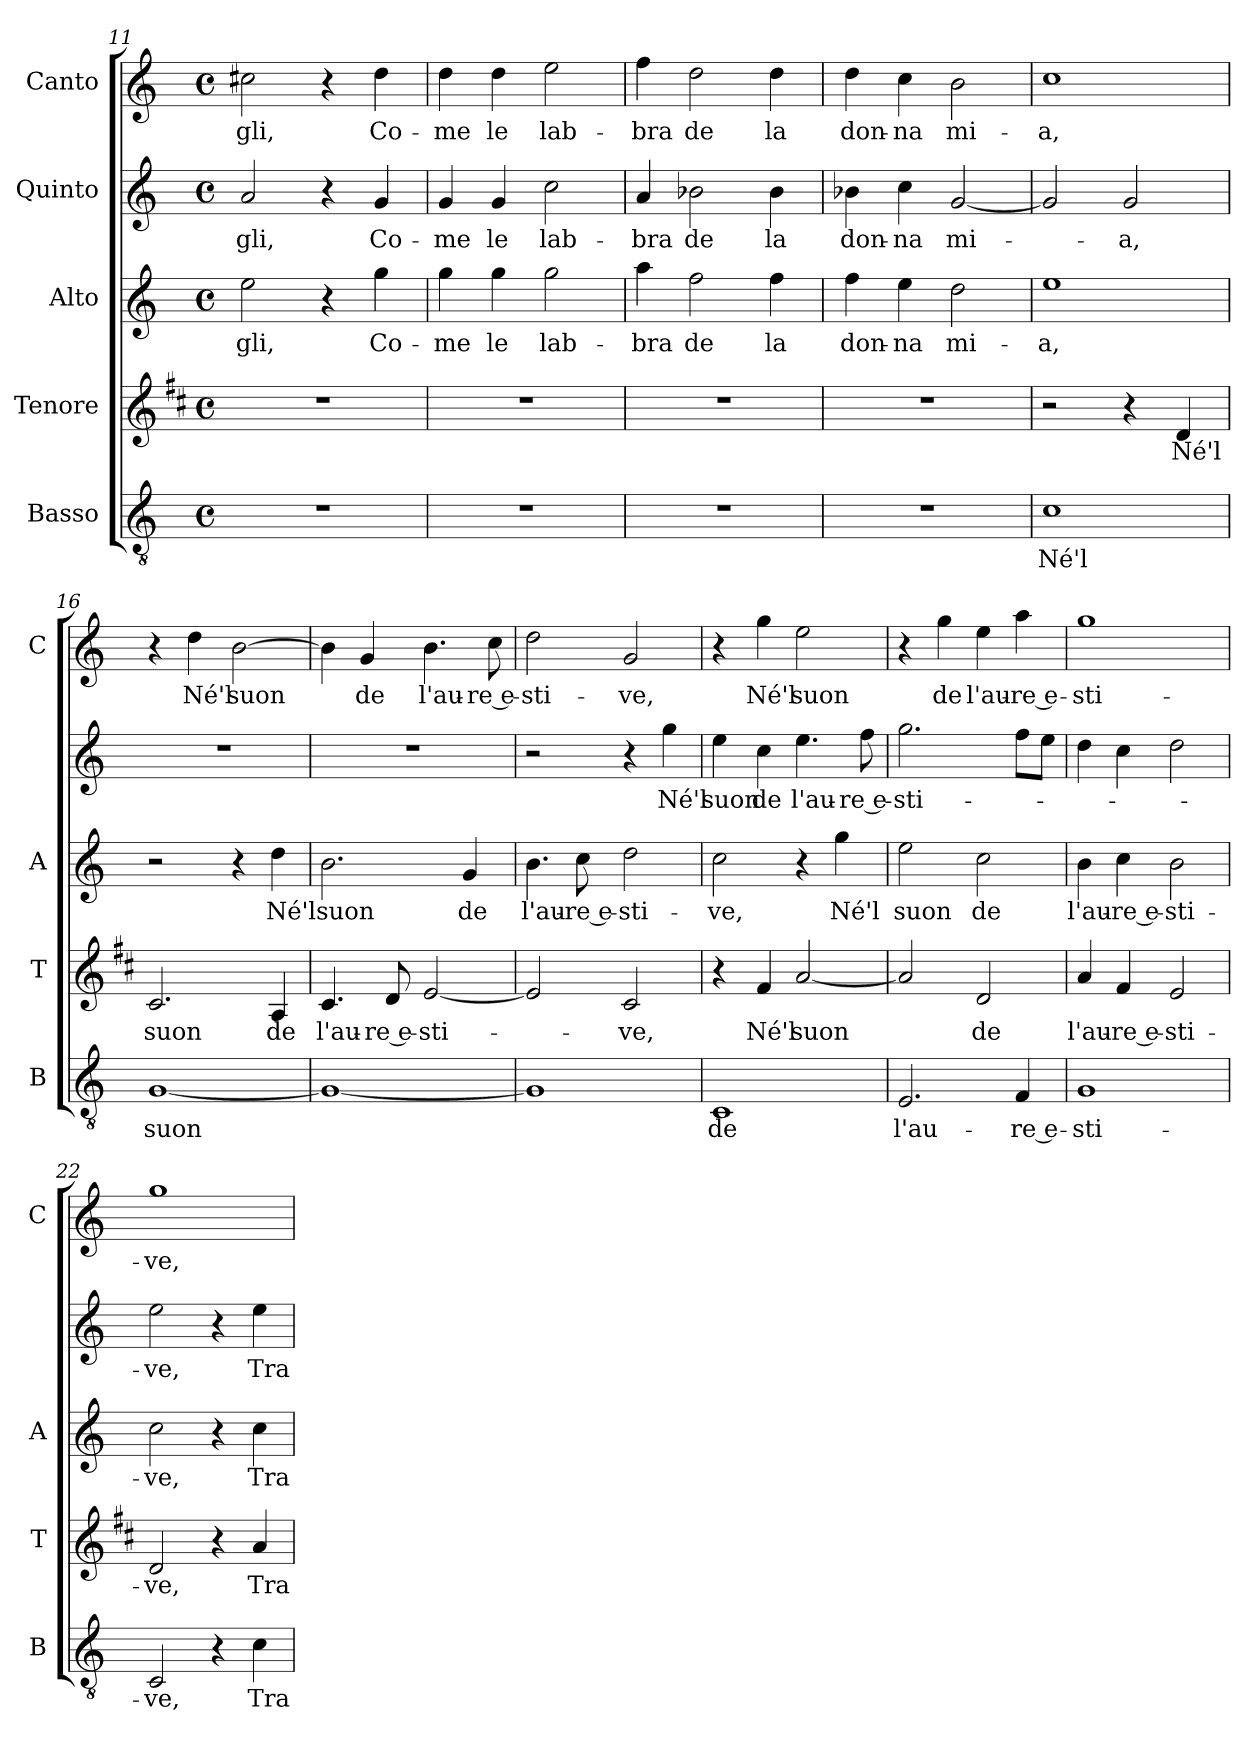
**kern	**text	**kern	**text	**kern	**text	**kern	**text	**kern	**text
*part5	*part5	*part4	*part4	*part3	*part3	*part2	*part2	*part1	*part1
*staff5	*staff5	*staff4	*staff4	*staff3	*staff3	*staff2	*staff2	*staff1	*staff1
*I"Basso	*	*I"Tenore	*	*I"Alto	*	*I"Quinto	*	*I"Canto	*
*I'B	*	*I'T	*	*I'A	*	*	*	*I'C	*
*clefGv2	*	*clefG2	*	*clefG2	*	*clefG2	*	*clefG2	*
*	*	*ITrd1c2	*	*	*	*	*	*	*
*k[]	*	*k[]	*	*k[]	*	*k[]	*	*k[]	*
*C:	*	*C:	*	*C:	*	*C:	*	*C:	*
*M4/4	*	*M4/4	*	*M4/4	*	*M4/4	*	*M4/4	*
*met(c)	*	*met(c)	*	*met(c)	*	*met(c)	*	*met(c)	*
=11	=11	=11	=11	=11	=11	=11	=11	=11	=11
!	!	!	!	!	!LO:LY:b	!	!LO:LY:b	!	!LO:LY:b
1r	.	1r	.	2ee\	-gli,	2a/	-gli,	2cc#X\	-gli,
.	.	.	.	4r	.	4r	.	4r	.
!	!	!	!	!	!LO:LY:b	!	!LO:LY:b	!	!LO:LY:b
.	.	.	.	4gg\	Co-	4g/	Co-	4dd\	Co-
=12	=12	=12	=12	=12	=12	=12	=12	=12	=12
!	!	!	!	!	!LO:LY:b	!	!LO:LY:b	!	!LO:LY:b
1r	.	1r	.	4gg\	-me	4g/	-me	4dd\	-me
!	!	!	!	!	!LO:LY:b	!	!LO:LY:b	!	!LO:LY:b
.	.	.	.	4gg\	le	4g/	le	4dd\	le
!	!	!	!	!	!LO:LY:b	!	!LO:LY:b	!	!LO:LY:b
.	.	.	.	2gg\	lab-	2cc\	lab-	2ee\	lab-
=13	=13	=13	=13	=13	=13	=13	=13	=13	=13
!	!	!	!	!	!LO:LY:b	!	!LO:LY:b	!	!LO:LY:b
1r	.	1r	.	4aa\	-bra	4a/	-bra	4ff\	-bra
!	!	!	!	!	!LO:LY:b	!	!LO:LY:b	!	!LO:LY:b
.	.	.	.	2ff\	de	2b-X\	de	2dd\	de
!	!	!	!	!	!LO:LY:b	!	!LO:LY:b	!	!LO:LY:b
.	.	.	.	4ff\	la	4b-\	la	4dd\	la
=14	=14	=14	=14	=14	=14	=14	=14	=14	=14
!	!	!	!	!	!LO:LY:b	!	!LO:LY:b	!	!LO:LY:b
1r	.	1r	.	4ff\	don-	4b-X\	don-	4dd\	don-
!	!	!	!	!	!LO:LY:b	!	!LO:LY:b	!	!LO:LY:b
.	.	.	.	4ee\	-na	4cc\	-na	4cc\	-na
!	!	!	!	!	!LO:LY:b	!	!LO:LY:b	!	!LO:LY:b
.	.	.	.	2dd\	mi-	[2g/	mi-	2b\	mi-
!!LO:LB:g=z
=15	=15	=15	=15	=15	=15	=15	=15	=15	=15
!	!LO:LY:b	!	!	!	!LO:LY:b	!	!	!	!LO:LY:b
1c	Né'l	2r	.	1ee	-a,	2g/]	.	1cc	-a,
!	!	!	!	!	!	!	!LO:LY:b	!	!
.	.	4r	.	.	.	2g/	-a,	.	.
!	!	!	!LO:LY:b	!	!	!	!	!	!
.	.	4c/	Né'l	.	.	.	.	.	.
=16	=16	=16	=16	=16	=16	=16	=16	=16	=16
!	!LO:LY:b	!	!LO:LY:b	!	!	!	!	!	!
[1G	suon	2.B/	suon	2r	.	1r	.	4r	.
!	!	!	!	!	!	!	!	!	!LO:LY:b
.	.	.	.	.	.	.	.	4dd\	Né'l
!	!	!	!	!	!	!	!	!	!LO:LY:b
.	.	.	.	4r	.	.	.	[2b\	suon
!	!	!	!LO:LY:b	!	!LO:LY:b	!	!	!	!
.	.	4G/	de	4dd\	Né'l	.	.	.	.
=17	=17	=17	=17	=17	=17	=17	=17	=17	=17
!	!	!	!LO:LY:b	!	!LO:LY:b	!	!	!	!
1G_	.	4.B/	l'au-	2.b\	suon	1r	.	4b\]	.
!	!	!	!	!	!	!	!	!	!LO:LY:b
.	.	.	.	.	.	.	.	4g/	de
!	!	!	!LO:LY:b	!	!	!	!	!	!
.	.	8c/	-re e-	.	.	.	.	.	.
!	!	!	!LO:LY:b	!	!	!	!	!	!LO:LY:b
.	.	[2d/	-sti-	.	.	.	.	4.b\	l'au-
!	!	!	!	!	!LO:LY:b	!	!	!	!
.	.	.	.	4g/	de	.	.	.	.
!	!	!	!	!	!	!	!	!	!LO:LY:b
.	.	.	.	.	.	.	.	8cc\	-re e-
=18	=18	=18	=18	=18	=18	=18	=18	=18	=18
!	!	!	!	!	!LO:LY:b	!	!	!	!LO:LY:b
1G]	.	2d/]	.	4.b\	l'au-	2r	.	2dd\	-sti-
!	!	!	!	!	!LO:LY:b	!	!	!	!
.	.	.	.	8cc\	-re e-	.	.	.	.
!	!	!	!LO:LY:b	!	!LO:LY:b	!	!	!	!LO:LY:b
.	.	2B/	-ve,	2dd\	-sti-	4r	.	2g/	-ve,
!	!	!	!	!	!	!	!LO:LY:b	!	!
.	.	.	.	.	.	4gg\	Né'l	.	.
=19	=19	=19	=19	=19	=19	=19	=19	=19	=19
!	!LO:LY:b	!	!	!	!LO:LY:b	!	!LO:LY:b	!	!
1C	de	4r	.	2cc\	-ve,	4ee\	suon	4r	.
!	!	!	!LO:LY:b	!	!	!	!LO:LY:b	!	!LO:LY:b
.	.	4e/	Né'l	.	.	4cc\	de	4gg\	Né'l
!	!	!	!LO:LY:b	!	!	!	!LO:LY:b	!	!LO:LY:b
.	.	[2g/	suon	4r	.	4.ee\	l'au-	2ee\	suon
!	!	!	!	!	!LO:LY:b	!	!	!	!
.	.	.	.	4gg\	Né'l	.	.	.	.
!	!	!	!	!	!	!	!LO:LY:b	!	!
.	.	.	.	.	.	8ff\	-re e-	.	.
=20	=20	=20	=20	=20	=20	=20	=20	=20	=20
!	!LO:LY:b	!	!	!	!LO:LY:b	!	!LO:LY:b	!	!
2.E/	l'au-	2g/]	.	2ee\	suon	2.gg\	-sti-	4r	.
!	!	!	!	!	!	!	!	!	!LO:LY:b
.	.	.	.	.	.	.	.	4gg\	de
!	!	!	!LO:LY:b	!	!LO:LY:b	!	!	!	!LO:LY:b
.	.	2c/	de	2cc\	de	.	.	4ee\	l'au-
!	!LO:LY:b	!	!	!	!	!	!	!	!LO:LY:b
4F/	-re e-	.	.	.	.	8ff\L	.	4aa\	-re e-
.	.	.	.	.	.	8ee\J	.	.	.
=21	=21	=21	=21	=21	=21	=21	=21	=21	=21
!	!LO:LY:b	!	!LO:LY:b	!	!LO:LY:b	!	!	!	!LO:LY:b
1G	-sti-	4g/	l'au-	4b\	l'au-	4dd\	.	1gg	-sti-
!	!	!	!LO:LY:b	!	!LO:LY:b	!	!	!	!
.	.	4e/	-re e-	4cc\	-re e-	4cc\	.	.	.
!	!	!	!LO:LY:b	!	!LO:LY:b	!	!	!	!
.	.	2d/	-sti-	2b\	-sti-	2dd\	.	.	.
=22	=22	=22	=22	=22	=22	=22	=22	=22	=22
!	!LO:LY:b	!	!LO:LY:b	!	!LO:LY:b	!	!LO:LY:b	!	!LO:LY:b
2C/	-ve,	2c/	-ve,	2cc\	-ve,	2ee\	-ve,	1gg	-ve,
4r	.	4r	.	4r	.	4r	.	.	.
!	!LO:LY:b	!	!LO:LY:b	!	!LO:LY:b	!	!LO:LY:b	!	!
4c\	Tra	4g/	Tra	4cc\	Tra	4ee\	Tra	.	.
=	=	=	=	=	=	=	=	=	=
*-	*-	*-	*-	*-	*-	*-	*-	*-	*-
